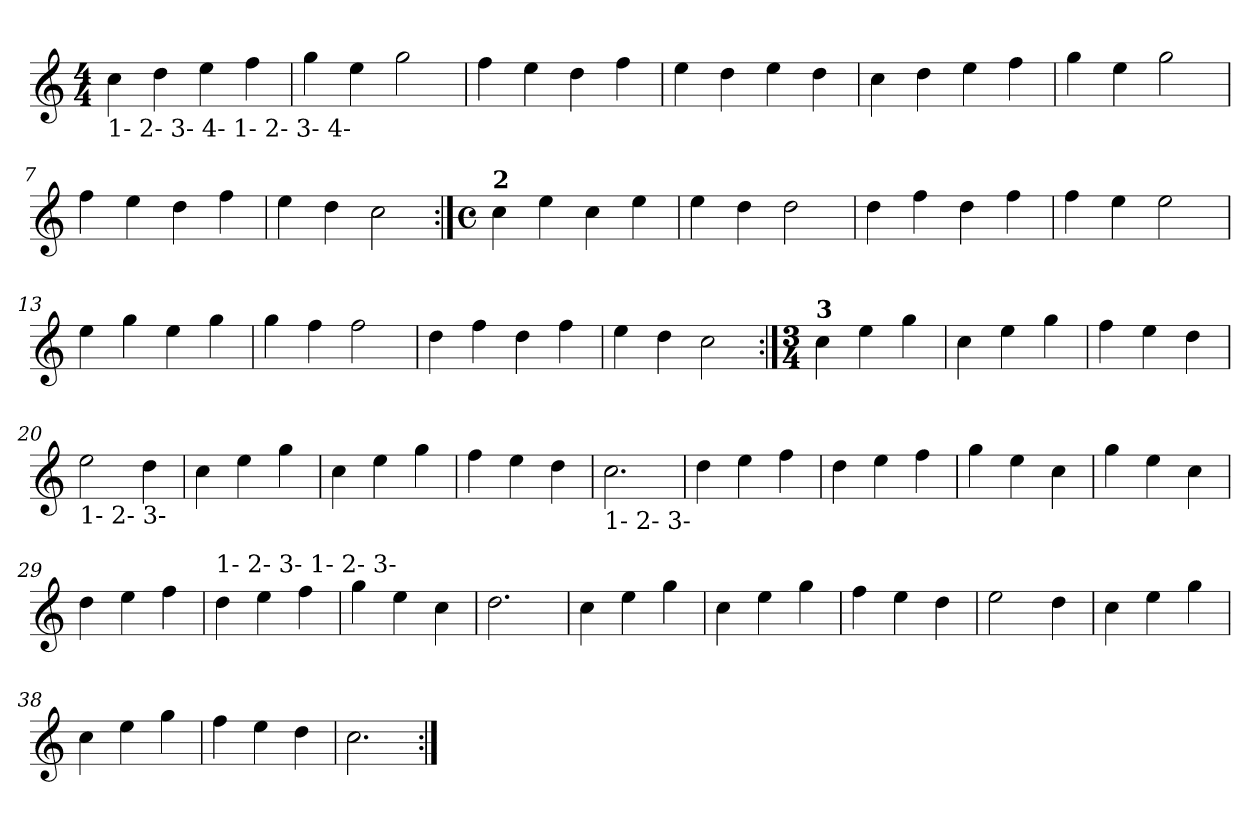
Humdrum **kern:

**kern
*part1
*staff1
*clefG2
*k[]
*M4/4
=1
!LO:TX:b:t=1- 2- 3- 4-  1- 2- 3- 4-
4cc\
4dd\
4ee\
4ff\
=2
4gg\
4ee\
2gg\
=3
4ff\
4ee\
4dd\
4ff\
=4
4ee\
4dd\
4ee\
4dd\
=5
4cc\
4dd\
4ee\
4ff\
=6
4gg\
4ee\
2gg\
=7
4ff\
4ee\
4dd\
4ff\
=8
4ee\
4dd\
2cc\
!!LO:LB:g=z
=9:|!
*M4/4
*met(c)
!LO:TX:a:B:t=2
4cc\
4ee\
4cc\
4ee\
=10
4ee\
4dd\
2dd\
=11
4dd\
4ff\
4dd\
4ff\
=12
4ff\
4ee\
2ee\
=13
4ee\
4gg\
4ee\
4gg\
=14
4gg\
4ff\
2ff\
=15
4dd\
4ff\
4dd\
4ff\
=16
4ee\
4dd\
2cc\
!!LO:LB:g=z
=17:|!
*M3/4
!LO:TX:a:B:t=3
4cc\
4ee\
4gg\
=18
4cc\
4ee\
4gg\
=19
4ff\
4ee\
4dd\
=20
!LO:TX:b:t=1- 2- 3-
2ee\
4dd\
=21
4cc\
4ee\
4gg\
=22
4cc\
4ee\
4gg\
=23
4ff\
4ee\
4dd\
=24
!LO:TX:b:t=1- 2- 3-
2.cc\
=25
4dd\
4ee\
4ff\
=26
4dd\
4ee\
4ff\
!!LO:LB:g=z
=27
4gg\
4ee\
4cc\
=28
4gg\
4ee\
4cc\
=29
4dd\
4ee\
4ff\
=30
!LO:TX:a:t=1- 2- 3-  1-  2-  3-
4dd\
4ee\
4ff\
=31
4gg\
4ee\
4cc\
=32
2.dd\
=33
4cc\
4ee\
4gg\
=34
4cc\
4ee\
4gg\
!!LO:LB:g=z
=35
4ff\
4ee\
4dd\
=36
2ee\
4dd\
=37
4cc\
4ee\
4gg\
=38
4cc\
4ee\
4gg\
=39
4ff\
4ee\
4dd\
=40
2.cc\
=:|!
*-
